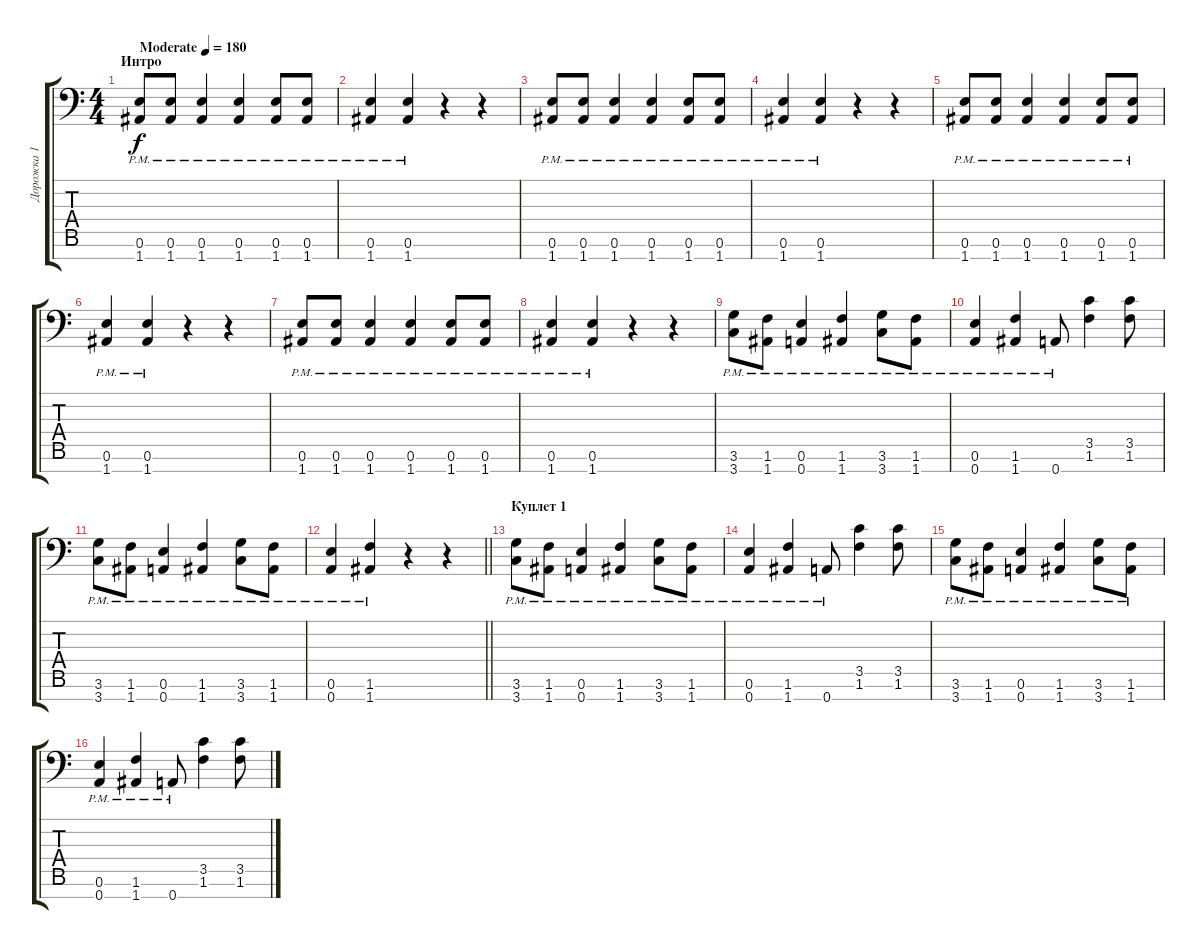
\track ("Дорожка 1" "Дорожка 1") {instrument distortionguitar}
\staff {score tabs}
\tuning (E4 B3 G3 D3 A2 E2 A1) {hide}
\ts (4 4)
\section ("" "Интро")
\tempo (180 "Moderate")
\clef f4
\ks c
(0.6{pm} 1.7{pm}).8{dy f instrument distortionguitar} (0.6{pm} 1.7{pm}).8 (0.6{pm} 1.7{pm}).4 (0.6{pm} 1.7{pm}).4 (0.6{pm} 1.7{pm}).8 (0.6{pm} 1.7{pm}).8 |
(0.6{pm} 1.7{pm}).4 (0.6{pm} 1.7{pm}).4 r.4 r.4 |
(0.6{pm} 1.7{pm}).8 (0.6{pm} 1.7{pm}).8 (0.6{pm} 1.7{pm}).4 (0.6{pm} 1.7{pm}).4 (0.6{pm} 1.7{pm}).8 (0.6{pm} 1.7{pm}).8 |
(0.6{pm} 1.7{pm}).4 (0.6{pm} 1.7{pm}).4 r.4 r.4 |
(0.6{pm} 1.7{pm}).8 (0.6{pm} 1.7{pm}).8 (0.6{pm} 1.7{pm}).4 (0.6{pm} 1.7{pm}).4 (0.6{pm} 1.7{pm}).8 (0.6{pm} 1.7{pm}).8 |
(0.6{pm} 1.7{pm}).4 (0.6{pm} 1.7{pm}).4 r.4 r.4 |
(0.6{pm} 1.7{pm}).8 (0.6{pm} 1.7{pm}).8 (0.6{pm} 1.7{pm}).4 (0.6{pm} 1.7{pm}).4 (0.6{pm} 1.7{pm}).8 (0.6{pm} 1.7{pm}).8 |
(0.6{pm} 1.7{pm}).4 (0.6{pm} 1.7{pm}).4 r.4 r.4 |
(3.6{pm} 3.7{pm}).8 (1.6{pm} 1.7{pm}).8 (0.6{pm} 0.7{pm}).4 (1.6{pm} 1.7{pm}).4 (3.6{pm} 3.7{pm}).8 (1.6{pm} 1.7{pm}).8 |
(0.6{pm} 0.7{pm}).4 (1.6{pm} 1.7{pm}).4 0.7{pm}.8 (3.5 1.6).4 (3.5 1.6).8 |
(3.6{pm} 3.7{pm}).8 (1.6{pm} 1.7{pm}).8 (0.6{pm} 0.7{pm}).4 (1.6{pm} 1.7{pm}).4 (3.6{pm} 3.7{pm}).8 (1.6{pm} 1.7{pm}).8 |
\barLineRight lightlight
(0.6{pm} 0.7{pm}).4 (1.6{pm} 1.7{pm}).4 r.4 r.4 |
\section ("" "Куплет 1")
(3.6{pm} 3.7{pm}).8 (1.6{pm} 1.7{pm}).8 (0.6{pm} 0.7{pm}).4 (1.6{pm} 1.7{pm}).4 (3.6{pm} 3.7{pm}).8 (1.6{pm} 1.7{pm}).8 |
(0.6{pm} 0.7{pm}).4 (1.6{pm} 1.7{pm}).4 0.7{pm}.8 (3.5 1.6).4 (3.5 1.6).8 |
(3.6{pm} 3.7{pm}).8 (1.6{pm} 1.7{pm}).8 (0.6{pm} 0.7{pm}).4 (1.6{pm} 1.7{pm}).4 (3.6{pm} 3.7{pm}).8 (1.6{pm} 1.7{pm}).8 |
(0.6{pm} 0.7{pm}).4 (1.6{pm} 1.7{pm}).4 0.7{pm}.8 (3.5 1.6).4 (3.5 1.6).8
